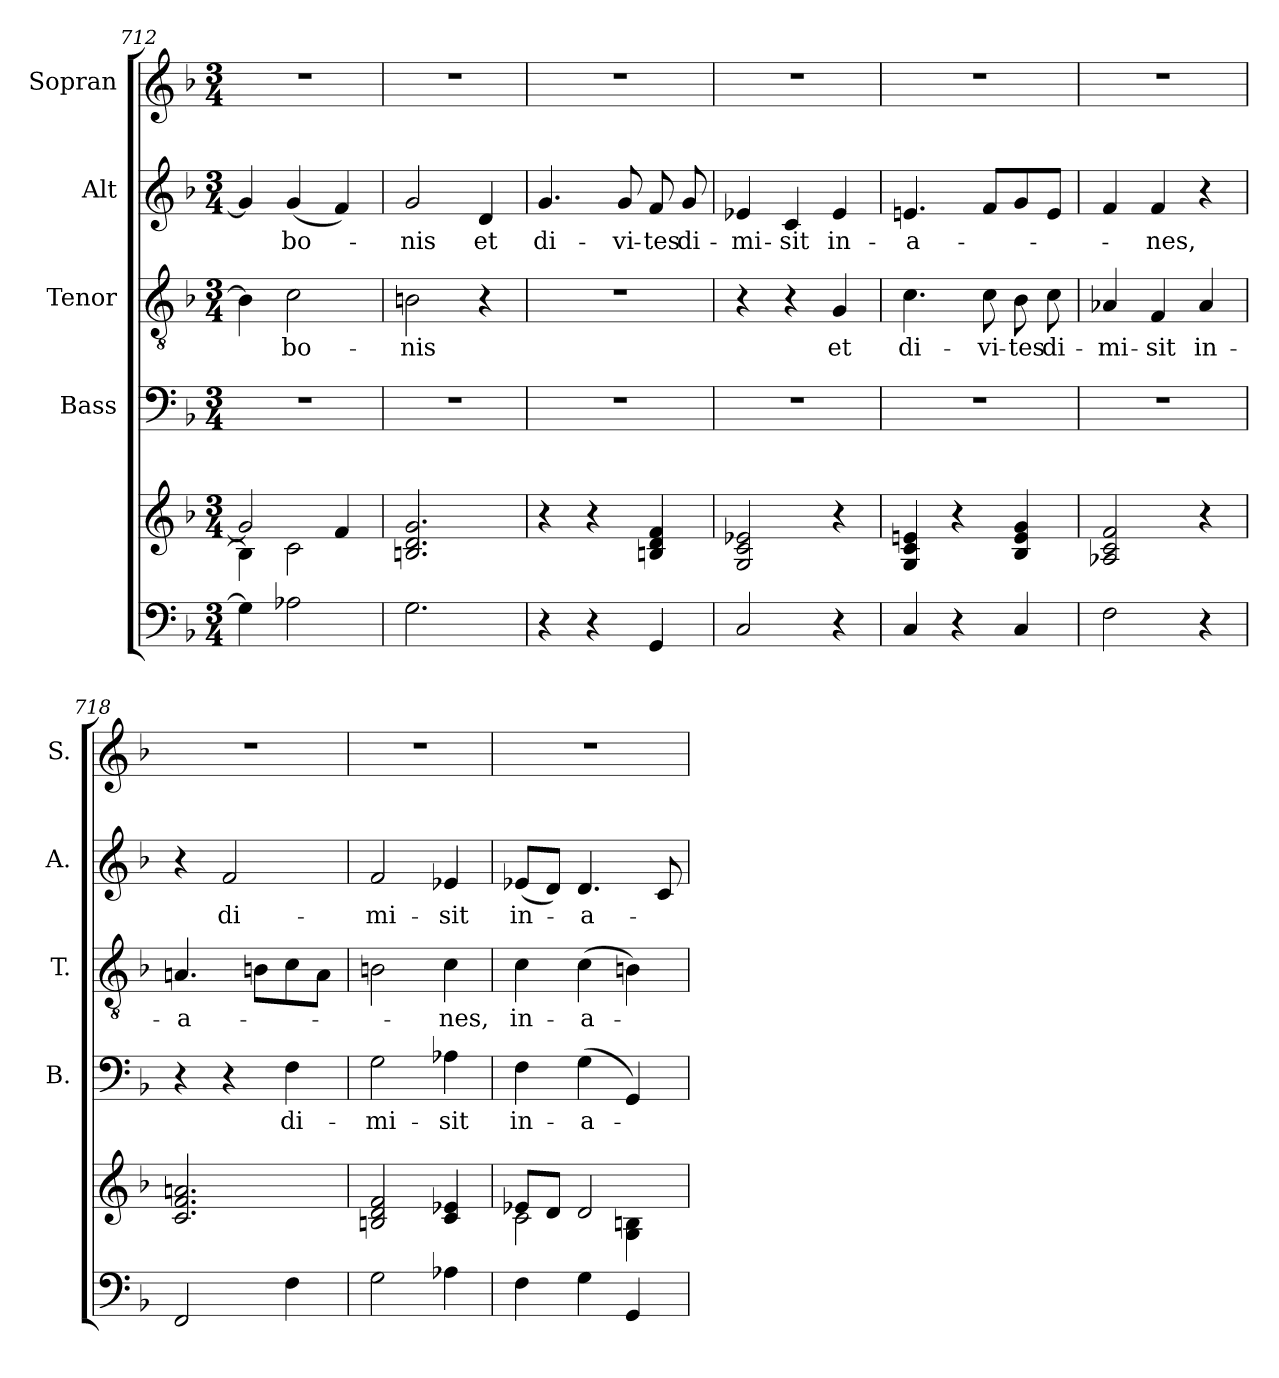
**kern	**kern	**kern	**text	**kern	**text	**kern	**text	**kern
*part5	*part5	*part4	*part4	*part3	*part3	*part2	*part2	*part1
*staff6	*staff5	*staff4	*staff4	*staff3	*staff3	*staff2	*staff2	*staff1
*	*	*I"Bass	*	*I"Tenor	*	*I"Alt	*	*I"Sopran
*	*	*I'B.	*	*I'T.	*	*I'A.	*	*I'S.
!!LO:PB:g=z
*clefF4	*clefG2	*clefF4	*	*clefGv2	*	*clefG2	*	*clefG2
*k[b-]	*k[b-]	*k[b-]	*	*k[b-]	*	*k[b-]	*	*k[b-]
*F:	*F:	*F:	*	*F:	*	*F:	*	*F:
*M3/4	*M3/4	*M3/4	*	*M3/4	*	*M3/4	*	*M3/4
=712	=712	=712	=712	=712	=712	=712	=712	=712
*	*^	*	*	*	*	*	*	*
4G\]	2g/]	4B\]	2.r	.	4B\]	.	4g/]	.	2.r
!	!	!	!	!	!	!LO:LY:b	!	!LO:LY:b	!
2A-X\	.	2c\	.	.	2c\	bo-	(<4g/	bo-	.
.	4f/	.	.	.	.	.	4f/)	.	.
*	*v	*v	*	*	*	*	*	*	*
=713	=713	=713	=713	=713	=713	=713	=713	=713
!	!	!	!	!	!LO:LY:b	!	!LO:LY:b	!
2.G\	2.Bn/ 2.d/ 2.g/	2.r	.	2Bn\	-nis	2g/	-nis	2.r
!	!	!	!	!	!	!	!LO:LY:b	!
.	.	.	.	4r	.	4d/	et	.
=714	=714	=714	=714	=714	=714	=714	=714	=714
!	!	!	!	!	!	!	!LO:LY:b	!
4r	4r	2.r	.	2.r	.	4.g/	di-	2.r
4r	4r	.	.	.	.	.	.	.
!	!	!	!	!	!	!	!LO:LY:b	!
.	.	.	.	.	.	8g/	-vi-	.
!	!	!	!	!	!	!	!LO:LY:b	!
4GG/	4Bn/ 4d/ 4f/	.	.	.	.	8f/	-tes	.
!	!	!	!	!	!	!	!LO:LY:b	!
.	.	.	.	.	.	8g/	di-	.
=715	=715	=715	=715	=715	=715	=715	=715	=715
!	!	!	!	!	!	!	!LO:LY:b	!
2C/	2G/ 2c/ 2e-X/	2.r	.	4r	.	4e-X/	-mi-	2.r
!	!	!	!	!	!	!	!LO:LY:b	!
.	.	.	.	4r	.	4c/	-sit	.
!	!	!	!	!	!LO:LY:b	!	!LO:LY:b	!
4r	4r	.	.	4G/	et	4e-/	in-	.
=716	=716	=716	=716	=716	=716	=716	=716	=716
!	!	!	!	!	!LO:LY:b	!	!LO:LY:b	!
4C/	4G/ 4c/ 4en/	2.r	.	4.c\	di-	4.en/	-a-	2.r
4r	4r	.	.	.	.	.	.	.
!	!	!	!	!	!LO:LY:b	!	!	!
.	.	.	.	8c\	-vi-	8f/L	.	.
!	!	!	!	!	!LO:LY:b	!	!	!
4C/	4B-/ 4e/ 4g/	.	.	8B-\	-tes	8g/	.	.
!	!	!	!	!	!LO:LY:b	!	!	!
.	.	.	.	8c\	di-	8e/J	.	.
=717	=717	=717	=717	=717	=717	=717	=717	=717
!	!	!	!	!	!LO:LY:b	!	!	!
2F\	2A-X/ 2c/ 2f/	2.r	.	4A-X/	-mi-	4f/	.	2.r
!	!	!	!	!	!LO:LY:b	!	!LO:LY:b	!
.	.	.	.	4F/	-sit	4f/	-nes,	.
!	!	!	!	!	!LO:LY:b	!	!	!
4r	4r	.	.	4A-/	in-	4r	.	.
=718	=718	=718	=718	=718	=718	=718	=718	=718
!	!	!	!	!	!LO:LY:b	!	!	!
2FF/	2.c/ 2.f/ 2.an/	4r	.	4.An/	-a-	4r	.	2.r
!	!	!	!	!	!	!	!LO:LY:b	!
.	.	4r	.	.	.	2f/	di-	.
.	.	.	.	8Bn\L	.	.	.	.
!	!	!	!LO:LY:b	!	!	!	!	!
4F\	.	4F\	di-	8c\	.	.	.	.
.	.	.	.	8A\J	.	.	.	.
=719	=719	=719	=719	=719	=719	=719	=719	=719
!	!	!	!LO:LY:b	!	!	!	!LO:LY:b	!
2G\	2Bn/ 2d/ 2f/	2G\	-mi-	2Bn\	.	2f/	-mi-	2.r
!	!	!	!LO:LY:b	!	!LO:LY:b	!	!LO:LY:b	!
4A-X\	4c/ 4e-X/	4A-X\	-sit	4c\	-nes,	4e-X/	-sit	.
!!LO:LB:g=z
=720	=720	=720	=720	=720	=720	=720	=720	=720
*	*^	*	*	*	*	*	*	*
!	!	!	!	!LO:LY:b	!	!LO:LY:b	!	!LO:LY:b	!
4F\	8e-X/L	2c\	4F\	in-	4c\	in-	(<8e-X/L	in-	2.r
.	8d/J	.	.	.	.	.	8d/J)	.	.
!	!	!	!	!LO:LY:b	!	!LO:LY:b	!	!LO:LY:b	!
4G\	2d/	.	(>4G\	-a-	(>4c\	-a-	4.d/	-a-	.
4GG/	.	4G\ 4Bn\	4GG/)	.	4Bn\)	.	.	.	.
.	.	.	.	.	.	.	8c/	.	.
*	*v	*v	*	*	*	*	*	*	*
=	=	=	=	=	=	=	=	=
*-	*-	*-	*-	*-	*-	*-	*-	*-
